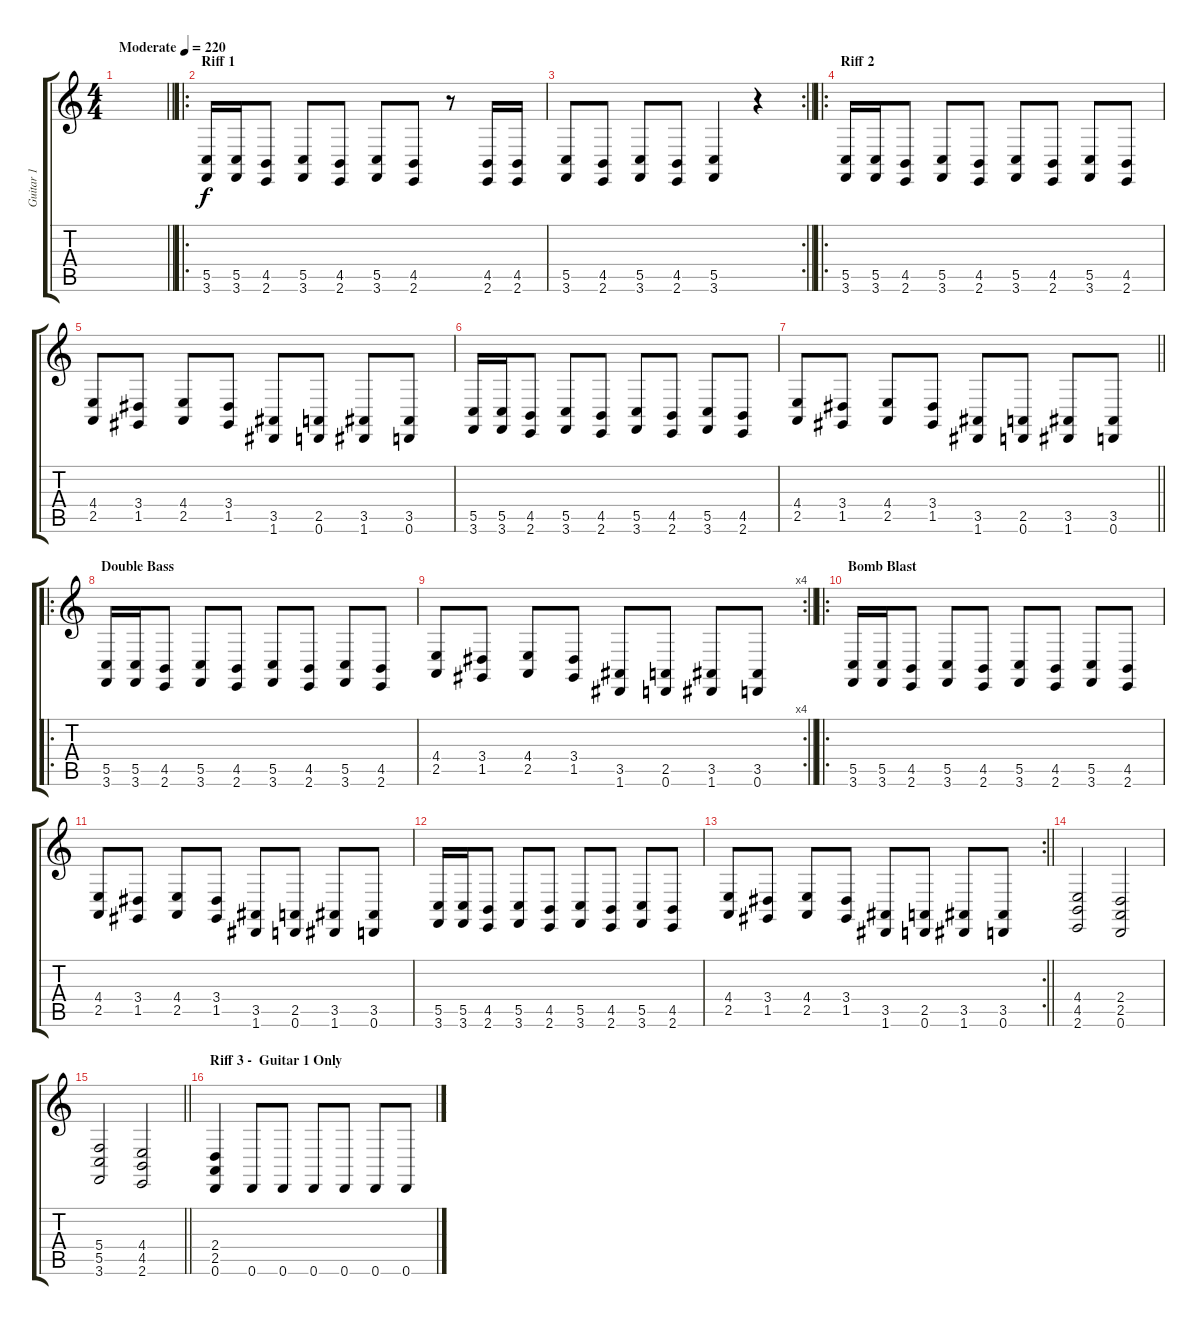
\track ("Guitar 1" "Guitar 1") {instrument churchorgan}
\staff {score tabs}
\tuning (D4 A3 F3 C3 G2 D2) {hide}
\ts (4 4)
\tempo (220 "Moderate")
\clef g2
\barLineRight lightlight
\ks c
|
\ro
\section ("" "Riff 1")
(5.5 3.6).16 (5.5 3.6).16 (4.5 2.6).8 (5.5 3.6).8 (4.5 2.6).8 (5.5 3.6).8 (4.5 2.6).8 r.8 (4.5 2.6).16 (4.5 2.6).16 |
\rc 2
\barLineRight lightlight
(5.5 3.6).8 (4.5 2.6).8 (5.5 3.6).8 (4.5 2.6).8 (5.5 3.6).4 r.4 |
\ro
\section ("" "Riff 2")
(5.5 3.6).16 (5.5 3.6).16 (4.5 2.6).8 (5.5 3.6).8 (4.5 2.6).8 (5.5 3.6).8 (4.5 2.6).8 (5.5 3.6).8 (4.5 2.6).8 |
(4.4 2.5).8 (3.4 1.5).8 (4.4 2.5).8 (3.4 1.5).8 (3.5 1.6).8 (2.5 0.6).8 (3.5 1.6).8 (3.5 0.6).8 |
(5.5 3.6).16 (5.5 3.6).16 (4.5 2.6).8 (5.5 3.6).8 (4.5 2.6).8 (5.5 3.6).8 (4.5 2.6).8 (5.5 3.6).8 (4.5 2.6).8 |
\barLineRight lightlight
(4.4 2.5).8 (3.4 1.5).8 (4.4 2.5).8 (3.4 1.5).8 (3.5 1.6).8 (2.5 0.6).8 (3.5 1.6).8 (3.5 0.6).8 |
\ro
\section ("" "Double Bass")
(5.5 3.6).16 (5.5 3.6).16 (4.5 2.6).8 (5.5 3.6).8 (4.5 2.6).8 (5.5 3.6).8 (4.5 2.6).8 (5.5 3.6).8 (4.5 2.6).8 |
\rc 4
\barLineRight lightlight
(4.4 2.5).8 (3.4 1.5).8 (4.4 2.5).8 (3.4 1.5).8 (3.5 1.6).8 (2.5 0.6).8 (3.5 1.6).8 (3.5 0.6).8 |
\ro
\section ("" "Bomb Blast ")
(5.5 3.6).16 (5.5 3.6).16 (4.5 2.6).8 (5.5 3.6).8 (4.5 2.6).8 (5.5 3.6).8 (4.5 2.6).8 (5.5 3.6).8 (4.5 2.6).8 |
(4.4 2.5).8 (3.4 1.5).8 (4.4 2.5).8 (3.4 1.5).8 (3.5 1.6).8 (2.5 0.6).8 (3.5 1.6).8 (3.5 0.6).8 |
(5.5 3.6).16 (5.5 3.6).16 (4.5 2.6).8 (5.5 3.6).8 (4.5 2.6).8 (5.5 3.6).8 (4.5 2.6).8 (5.5 3.6).8 (4.5 2.6).8 |
\rc 2
\barLineRight lightlight
(4.4 2.5).8 (3.4 1.5).8 (4.4 2.5).8 (3.4 1.5).8 (3.5 1.6).8 (2.5 0.6).8 (3.5 1.6).8 (3.5 0.6).8 |
(4.4 4.5 2.6).2 (2.4 2.5 0.6).2 |
\barLineRight lightlight
(5.4 5.5 3.6).2 (4.4 4.5 2.6).2 |
\section ("" "Riff 3 -  Guitar 1 Only")
(2.4 2.5 0.6).4 0.6.8 0.6.8 0.6.8 0.6.8 0.6.8 0.6.8
